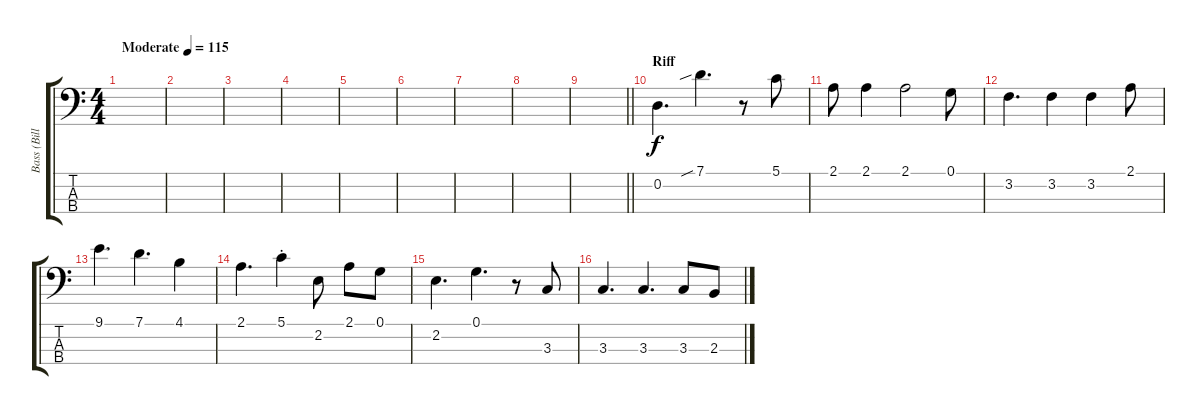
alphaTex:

\track ("Bass (Bill)" "Bass (Bill") {instrument electricbassfinger}
\staff {score tabs}
\tuning (G2 D2 A1 E1) {hide}
\ts (4 4)
\tempo (115 "Moderate")
\clef f4
\ks c
|
|
|
|
|
|
|
|
\barLineRight lightlight
|
\section ("" "Riff")
0.2.4{d} 7.1{sib}.4{d} r.8 5.1.8 |
2.1.8 2.1.4 2.1.2 0.1.8 |
3.2.4{d} 3.2.4 3.2.4 2.1.8 |
9.1.4{d} 7.1.4{d} 4.1.4 |
2.1.4{d} 5.1{st}.4 2.2.8 2.1.8 0.1.8 |
2.2.4{d} 0.1.4{d} r.8 3.3.8 |
3.3.4{d} 3.3.4{d} 3.3.8 2.3.8
